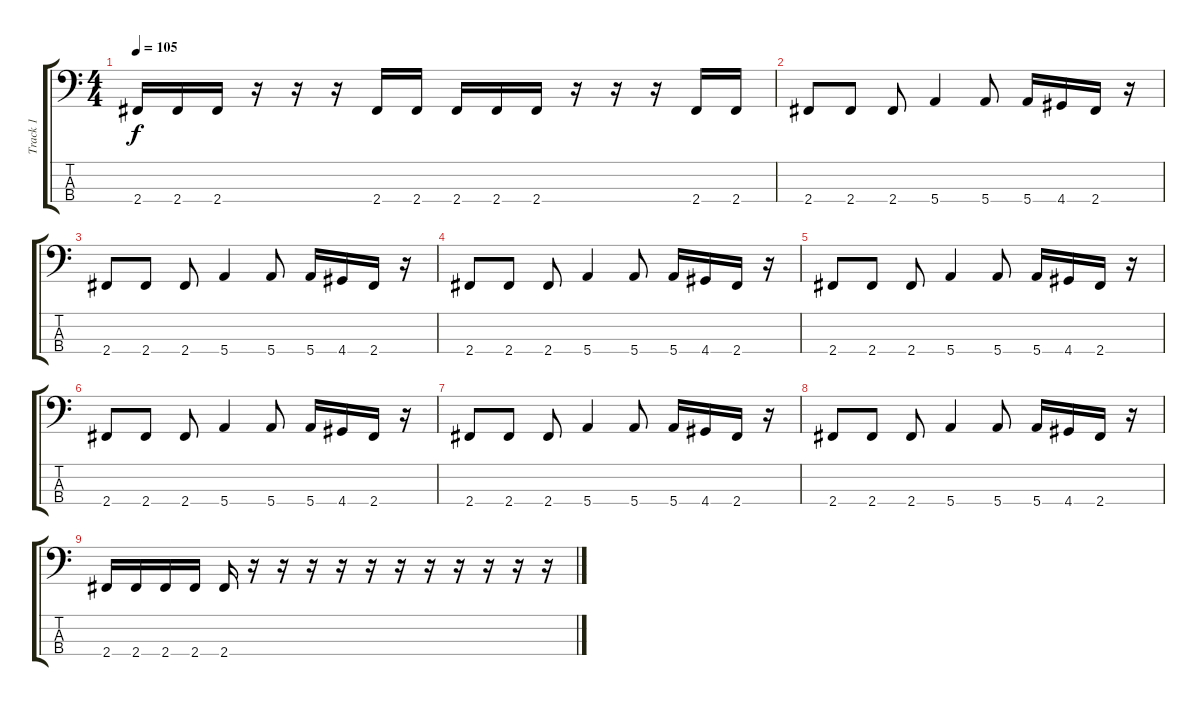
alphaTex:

\track ("Track 1" "Track 1") {instrument electricbassfinger}
\staff {score tabs}
\tuning (G2 D2 A1 E1) {hide}
\ts (4 4)
\tempo 105
\clef f4
\ks c
2.4.16{dy f} 2.4.16 2.4.16 r.16 r.16 r.16 2.4.16 2.4.16 2.4.16 2.4.16 2.4.16 r.16 r.16 r.16 2.4.16 2.4.16 |
2.4.8 2.4.8 2.4.8 5.4.4 5.4.8 5.4.16 4.4.16 2.4.16 r.16 |
2.4.8 2.4.8 2.4.8 5.4.4 5.4.8 5.4.16 4.4.16 2.4.16 r.16 |
2.4.8 2.4.8 2.4.8 5.4.4 5.4.8 5.4.16 4.4.16 2.4.16 r.16 |
2.4.8 2.4.8 2.4.8 5.4.4 5.4.8 5.4.16 4.4.16 2.4.16 r.16 |
2.4.8 2.4.8 2.4.8 5.4.4 5.4.8 5.4.16 4.4.16 2.4.16 r.16 |
2.4.8 2.4.8 2.4.8 5.4.4 5.4.8 5.4.16 4.4.16 2.4.16 r.16 |
2.4.8 2.4.8 2.4.8 5.4.4 5.4.8 5.4.16 4.4.16 2.4.16 r.16 |
2.4.16 2.4.16 2.4.16 2.4.16 2.4.16 r.16 r.16 r.16 r.16 r.16 r.16 r.16 r.16 r.16 r.16 r.16
